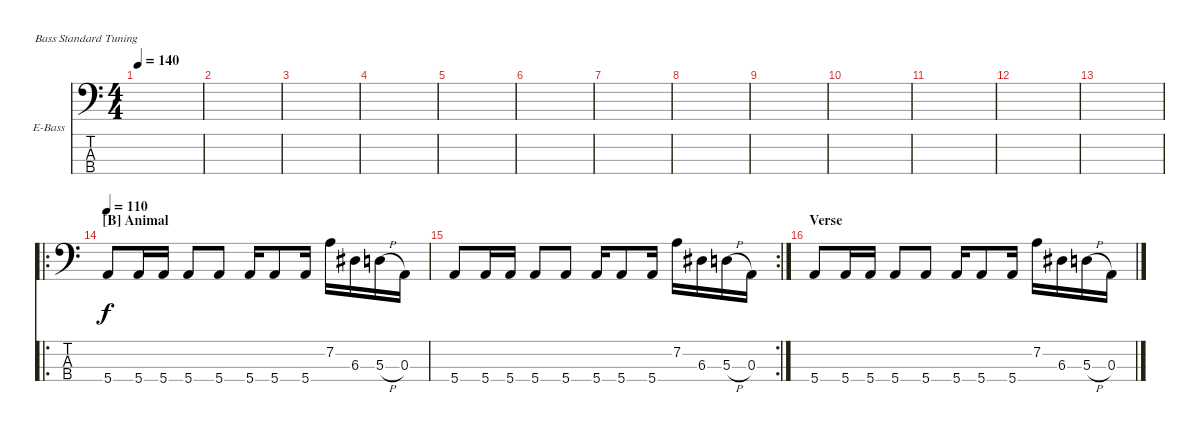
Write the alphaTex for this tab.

\defaultSystemsLayout 4
\bracketExtendMode nobrackets
\firstSystemTrackNameOrientation horizontal
\otherSystemsTrackNameOrientation horizontal
\track ("Jeff Ament" "E-Bass") {instrument electricbassfinger}
\staff {score tabs}
\tuning (G2 D2 A1 E1)
\ts (4 4)
\tempo 140
\clef f4
\ks c
|
|
|
|
|
|
|
|
|
|
|
|
|
\ro
\section ("B" "Animal")
\tempo 110
5.4.8 5.4.16 5.4.16 5.4.8 5.4.8 5.4.16 5.4.8 5.4.16 7.2.16 6.3.16 5.3{h}.16 0.3.16 |
\rc 2
5.4.8 5.4.16 5.4.16 5.4.8 5.4.8 5.4.16 5.4.8 5.4.16 7.2.16 6.3.16 5.3{h}.16 0.3.16 |
\section ("" "Verse")
5.4.8 5.4.16 5.4.16 5.4.8 5.4.8 5.4.16 5.4.8 5.4.16 7.2.16 6.3.16 5.3{h}.16 0.3.16
